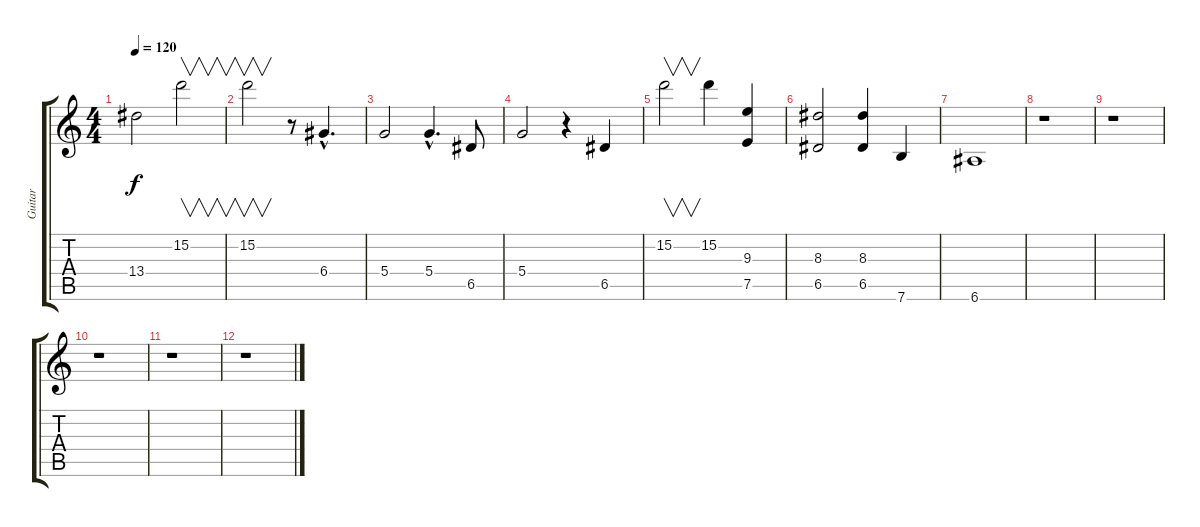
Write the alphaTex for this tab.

\track ("Guitar" "Guitar") {instrument overdrivenguitar}
\staff {score tabs}
\tuning (E4 B3 G3 D3 A2 E2) {hide}
\ts (4 4)
\tempo 120
\clef g2
\ks c
13.4.2{dy f} 15.2.2{v} |
15.2.2{v} r.8 6.4{hac}.4{d} |
5.4.2 5.4{hac}.4{d} 6.5.8 |
5.4.2 r.4 6.5.4 |
15.2.2{v} 15.2.4 (9.3 7.5).4 |
(8.3 6.5).2 (8.3 6.5).4 7.6.4 |
6.6.1 |
r.1 |
r.1 |
r.1 |
r.1 |
r.1
